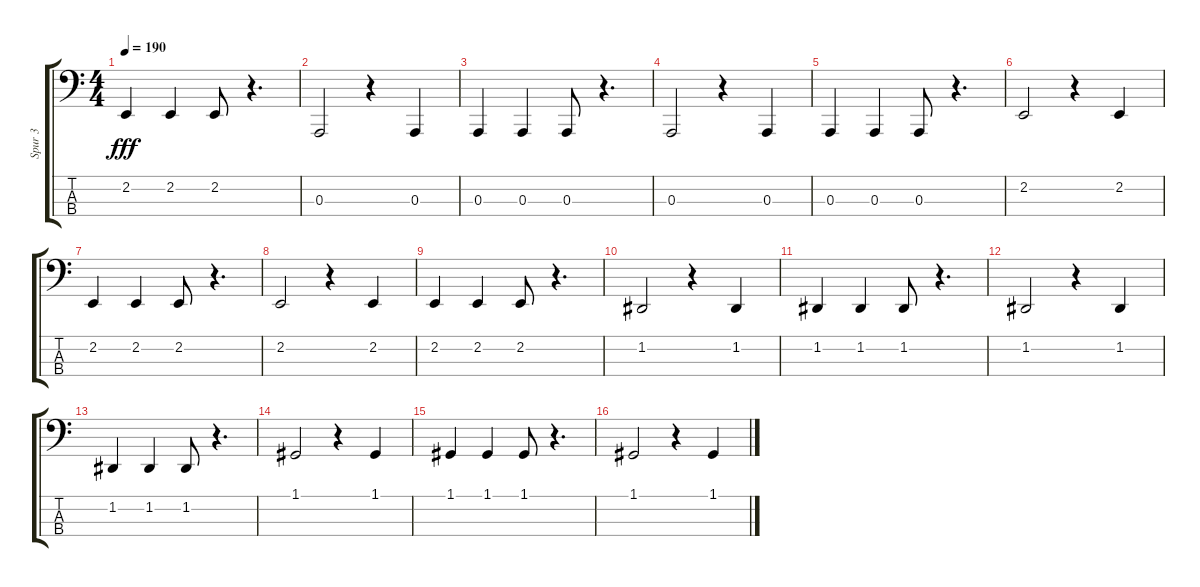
\track ("Spur 3" "Spur 3") {instrument percussiveorgan}
\staff {score tabs}
\tuning (G2 D2 A1 E1) {hide}
\ts (4 4)
\tempo 190
\clef f4
\ks c
2.2.4{dy fff} 2.2.4 2.2.8 r.4{d} |
0.3.2 r.4 0.3.4 |
0.3.4 0.3.4 0.3.8 r.4{d} |
0.3.2 r.4 0.3.4 |
0.3.4 0.3.4 0.3.8 r.4{d} |
2.2.2 r.4 2.2.4 |
2.2.4 2.2.4 2.2.8 r.4{d} |
2.2.2 r.4 2.2.4 |
2.2.4 2.2.4 2.2.8 r.4{d} |
1.2.2 r.4 1.2.4 |
1.2.4 1.2.4 1.2.8 r.4{d} |
1.2.2 r.4 1.2.4 |
1.2.4 1.2.4 1.2.8 r.4{d} |
1.1.2 r.4 1.1.4 |
1.1.4 1.1.4 1.1.8 r.4{d} |
1.1.2 r.4 1.1.4
